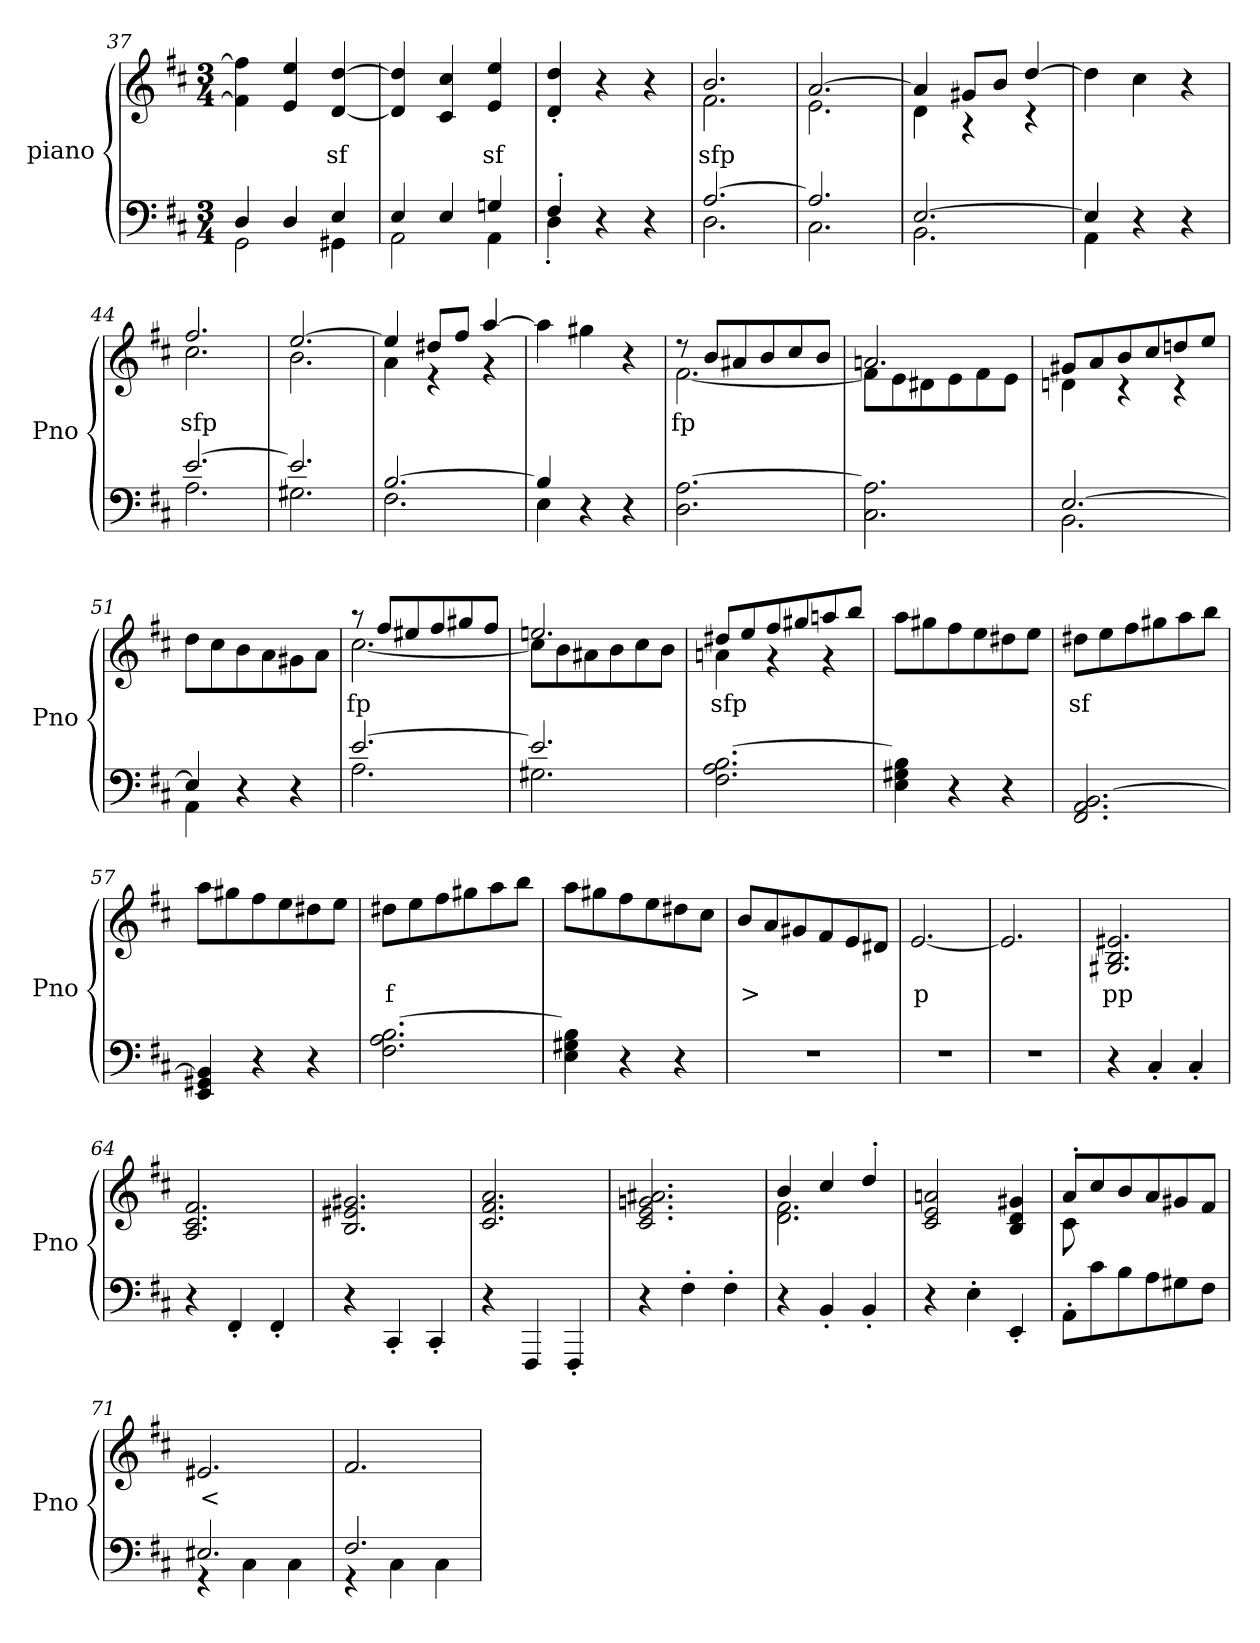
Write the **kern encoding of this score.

**kern	**kern	**text
*part2	*part1	*part1
*staff2	*staff1	*staff1
*I"piano	*I"piano	*
*I'Pno	*I'Pno	*
*clefF4	*clefG2	*
*k[f#c#]	*k[f#c#]	*
*D:	*D:	*
*M3/4	*M3/4	*
=37	=37	=37
*^	*	*
4D/	2GG\	4f#\] 4ff#\]	.
4D/	.	4e/ 4ee/	.
!	!	!	!LO:LY:b
4E/	4GG#X\	[4d/ [4dd/	sf
=38	=38	=38	=38
4E/	2AA\	4d/] 4dd/]	.
4E/	.	4c#/ 4cc#/	.
!	!	!	!LO:LY:b
4Gn/	4AA\	4e/ 4ee/	sf
!!LO:PB:g=z
=39	=39	=39	=39
4F#'/	4D'\	4d/' 4dd/'	.
2ryy	4r	4r	.
.	4r	4r	.
=40	=40	=40	=40
*	*	*^	*
!	!	!	!	!LO:LY:b
[2.A/	2.D\	2.b/	2.f#\	sfp
=41	=41	=41	=41	=41
2.A/]	2.C#\	[2.a/	2.e\	.
=42	=42	=42	=42	=42
[2.E/	2.BB\	4a/]	4d\	.
.	.	8g#X/L	4r	.
.	.	8b/J	.	.
.	.	[4dd/	4r	.
*	*	*v	*v	*
=43	=43	=43	=43
4E/]	4AA\	4dd\]	.
4r	2ryy	4cc#\	.
4r	.	4r	.
=44	=44	=44	=44
*	*	*^	*
!	!	!	!	!LO:LY:b
[2.e/	2.A\	2.ff#/	2.cc#\	sfp
=45	=45	=45	=45	=45
2.e/]	2.G#X\	[2.ee/	2.b\	.
=46	=46	=46	=46	=46
[2.B/	2.F#\	4ee/]	4a\	.
.	.	8dd#X/L	4r	.
.	.	8ff#/J	.	.
.	.	[4aa/	4r	.
*	*	*v	*v	*
=47	=47	=47	=47
4B/]	4E\	4aa\]	.
2ryy	4r	4gg#X\	.
.	4r	4r	.
!!LO:LB:g=z
=48	=48	=48	=48
*	*	*^	*
!	!	!	!	!LO:LY:b
*v	*v	*	*	*
2.D\ [2.A\	8r	[2.f#\	fp
.	8b/L	.	.
.	8a#X/	.	.
.	8b/	.	.
.	8cc#/	.	.
.	8b/J	.	.
=49	=49	=49	=49
2.C#\ 2.A\]	2.an/	8f#\L]	.
.	.	8e\	.
.	.	8d#X\	.
.	.	8e\	.
.	.	8f#\	.
.	.	8e\J	.
=50	=50	=50	=50
*^	*	*	*
[2.E/	2.BB\	8g#X/L	4dn\	.
.	.	8a/	.	.
.	.	8b/	4r	.
.	.	8cc#/	.	.
.	.	8ddn/	4r	.
.	.	8ee/J	.	.
*	*	*v	*v	*
=51	=51	=51	=51
4E/]	4AA\	8dd\L	.
.	.	8cc#\	.
4r	2ryy	8b\	.
.	.	8a\	.
4r	.	8g#X\	.
.	.	8a\J	.
=52	=52	=52	=52
*	*	*^	*
!	!	!	!	!LO:LY:b
[2.e/	2.A\	8r	[2.cc#\	fp
.	.	8ff#/L	.	.
.	.	8ee#X/	.	.
.	.	8ff#/	.	.
.	.	8gg#X/	.	.
.	.	8ff#/J	.	.
=53	=53	=53	=53	=53
2.e/]	2.G#X\	2.een/	8cc#\L]	.
.	.	.	8b\	.
.	.	.	8a#X\	.
.	.	.	8b\	.
.	.	.	8cc#\	.
.	.	.	8b\J	.
*v	*v	*	*	*
!!LO:LB:g=z	!!
=54	=54	=54	=54
!	!	!	!LO:LY:b
2.F#\ 2.A\ [2.B\	8dd#X/L	4an\	sfp
.	8ee/	.	.
.	8ff#/	4r	.
.	8gg#X/	.	.
.	8aan/	4r	.
.	8bb/J	.	.
*	*v	*v	*
=55	=55	=55
4E\ 4G#X\ 4B\]	8aa\L	.
.	8gg#X\	.
4r	8ff#\	.
.	8ee\	.
4r	8dd#X\	.
.	8ee\J	.
=56	=56	=56
!	!	!LO:LY:b
2.FF#/ 2.AA/ [2.BB/	8dd#X\L	sf
.	8ee\	.
.	8ff#\	.
.	8gg#X\	.
.	8aa\	.
.	8bb\J	.
=57	=57	=57
4EE/ 4GG#X/ 4BB/]	8aa\L	.
.	8gg#X\	.
4r	8ff#\	.
.	8ee\	.
4r	8dd#X\	.
.	8ee\J	.
=58	=58	=58
!	!	!LO:LY:b
2.F#\ 2.A\ [2.B\	8dd#X\L	f
.	8ee\	.
.	8ff#\	.
.	8gg#X\	.
.	8aa\	.
.	8bb\J	.
!!LO:LB:g=z
=59	=59	=59
4E\ 4G#X\ 4B\]	8aa\L	.
.	8gg#X\	.
4r	8ff#\	.
.	8ee\	.
4r	8dd#X\	.
.	8cc#\J	.
=60	=60	=60
!	!	!LO:LY:b
2.r	8b/L	>
.	8a/	.
.	8g#X/	.
.	8f#/	.
.	8e/	.
.	8d#X/J	.
=61	=61	=61
!	!	!LO:LY:b
2.r	[2.e/	p
=62	=62	=62
2.r	2.e/]	.
=63	=63	=63
!	!	!LO:LY:b
4r	2.G#X/ 2.B/ 2.e#X/	pp
4C#'/	.	.
4C#'/	.	.
=64	=64	=64
4r	2.A/ 2.c#/ 2.f#/	.
4FF#'/	.	.
4FF#'/	.	.
=65	=65	=65
4r	2.B/ 2.e#X/ 2.g#X/	.
4CC#'/	.	.
4CC#'/	.	.
!!LO:LB:g=z
=66	=66	=66
4r	2.c#/ 2.f#/ 2.a/	.
4FFF#/	.	.
4FFF#'/	.	.
=67	=67	=67
4r	2.c#/ 2.e/ 2.gn/ 2.a#X/	.
4F#'\	.	.
4F#'\	.	.
=68	=68	=68
*	*^	*
4r	4b/	2.d\ 2.f#\	.
4BB'/	4cc#/	.	.
4BB'/	4dd'/	.	.
*	*v	*v	*
=69	=69	=69
4r	2c#/ 2e/ 2an/	.
4E'\	.	.
4EE'/	4B/ 4d/ 4g#X/	.
=70	=70	=70
*	*^	*
8AA'\L	8a'/L	8c#\	.
8c#\	8cc#/	2ryy	.
8B\	8b/	.	.
8A\	8a/	.	.
8G#X\	8g#X/	.	.
8F#\J	8f#/J	8ryy	.
=71	=71	=71	=71
*^	*	*	*
!	!	!	!	!LO:LY:b
*	*	*v	*v	*
2.E#X/	4r	2.e#X/	<
.	4C#\	.	.
.	4C#\	.	.
=72	=72	=72	=72
2.F#/	4r	2.f#/	.
.	4C#\	.	.
.	4C#\	.	.
*v	*v	*	*
=	=	=
*-	*-	*-
